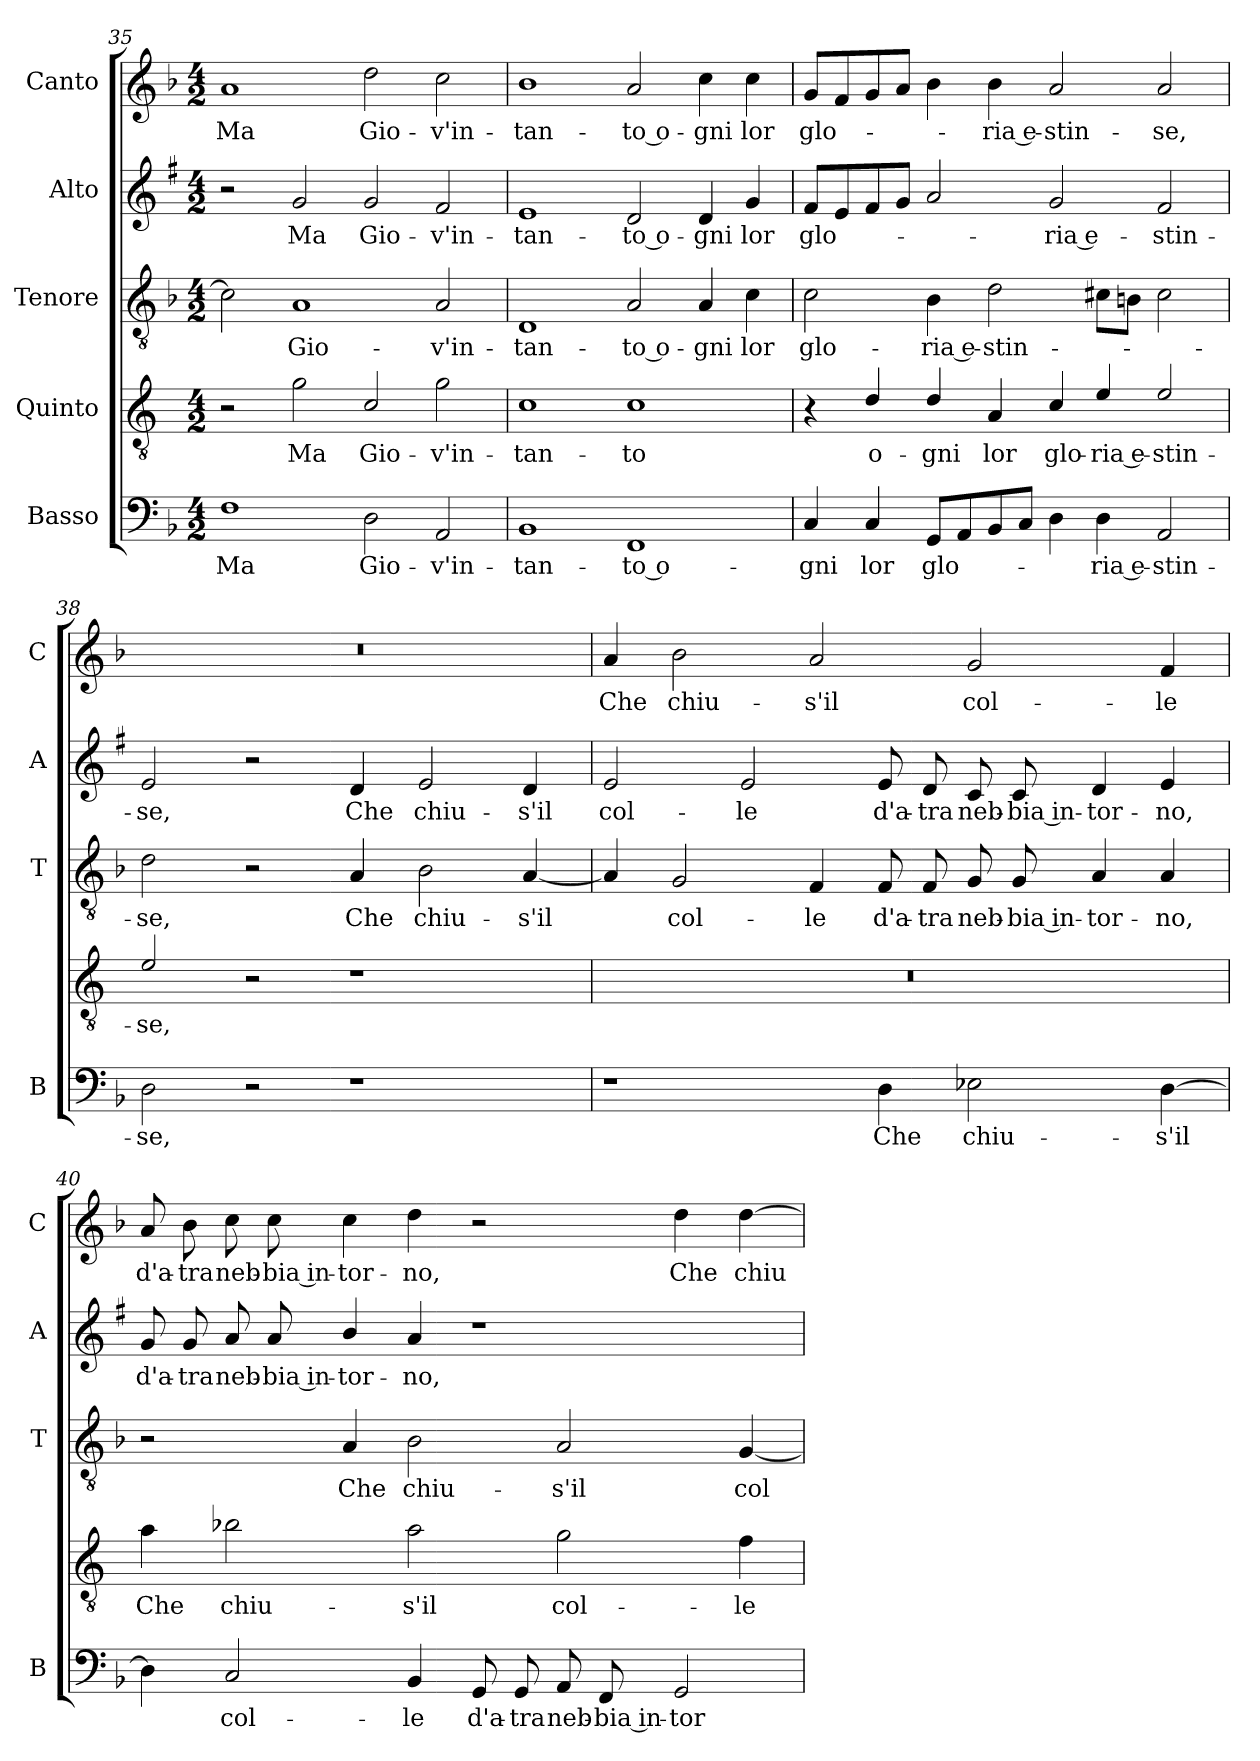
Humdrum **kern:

**kern	**text	**kern	**text	**kern	**text	**kern	**text	**kern	**text
*part5	*part5	*part4	*part4	*part3	*part3	*part2	*part2	*part1	*part1
*staff5	*staff5	*staff4	*staff4	*staff3	*staff3	*staff2	*staff2	*staff1	*staff1
*I"Basso	*	*I"Quinto	*	*I"Tenore	*	*I"Alto	*	*I"Canto	*
*I'B	*	*	*	*I'T	*	*I'A	*	*I'C	*
*clefF4	*	*clefGv2	*	*clefGv2	*	*clefG2	*	*clefG2	*
*	*	*ITrd4c7	*	*	*	*ITrd1c2	*	*	*
*k[b-]	*	*k[b-]	*	*k[b-]	*	*k[b-]	*	*k[b-]	*
*F:	*	*F:	*	*F:	*	*F:	*	*F:	*
*M4/2	*	*M4/2	*	*M4/2	*	*M4/2	*	*M4/2	*
=35	=35	=35	=35	=35	=35	=35	=35	=35	=35
!	!LO:LY:b	!	!	!	!	!	!	!	!LO:LY:b
1F	Ma	2r	.	2c\]	.	2r	.	1a	Ma
!	!	!	!LO:LY:b	!	!LO:LY:b	!	!LO:LY:b	!	!
.	.	2c\	Ma	1A	Gio-	2f/	Ma	.	.
!	!LO:LY:b	!	!LO:LY:b	!	!	!	!LO:LY:b	!	!LO:LY:b
2D\	Gio-	2F/	Gio-	.	.	2f/	Gio-	2dd\	Gio-
!	!LO:LY:b	!	!LO:LY:b	!	!LO:LY:b	!	!LO:LY:b	!	!LO:LY:b
2AA/	-v'in-	2c\	-v'in-	2A/	-v'in-	2e/	-v'in-	2cc\	-v'in-
=36	=36	=36	=36	=36	=36	=36	=36	=36	=36
!	!LO:LY:b	!	!LO:LY:b	!	!LO:LY:b	!	!LO:LY:b	!	!LO:LY:b
1BB-	-tan-	1F	-tan-	1D	-tan-	1d	-tan-	1b-	-tan-
!	!LO:LY:b	!	!LO:LY:b	!	!LO:LY:b	!	!LO:LY:b	!	!LO:LY:b
1FF	-to o-	1F	-to	2A/	-to o-	2c/	-to o-	2a/	-to o-
!	!	!	!	!	!LO:LY:b	!	!LO:LY:b	!	!LO:LY:b
.	.	.	.	4A/	-gni	4c/	-gni	4cc\	-gni
!	!	!	!	!	!LO:LY:b	!	!LO:LY:b	!	!LO:LY:b
.	.	.	.	4c\	lor	4f/	lor	4cc\	lor
!!LO:PB:g=z
=37	=37	=37	=37	=37	=37	=37	=37	=37	=37
!	!LO:LY:b	!	!	!	!LO:LY:b	!	!LO:LY:b	!	!LO:LY:b
4C/	-gni	4r	.	2c\	glo-	8e/L	glo-	8g/L	glo-
.	.	.	.	.	.	8d/	.	8f/	.
!	!LO:LY:b	!	!LO:LY:b	!	!	!	!	!	!
4C/	lor	4G/	o-	.	.	8e/	.	8g/	.
.	.	.	.	.	.	8f/J	.	8a/J	.
!	!LO:LY:b	!	!LO:LY:b	!	!LO:LY:b	!	!	!	!
8GG/L	glo-	4G/	-gni	4B-\	-ria e-	2g/	.	4b-\	.
8AA/	.	.	.	.	.	.	.	.	.
!	!	!	!LO:LY:b	!	!LO:LY:b	!	!	!	!LO:LY:b
8BB-/	.	4D/	lor	2d\	-stin-	.	.	4b-\	-ria e-
8C/J	.	.	.	.	.	.	.	.	.
!	!	!	!LO:LY:b	!	!	!	!LO:LY:b	!	!LO:LY:b
4D\	.	4F/	glo-	.	.	2f/	-ria e-	2a/	-stin-
!	!LO:LY:b	!	!LO:LY:b	!	!	!	!	!	!
4D\	-ria e-	4A/	-ria e-	8c#X\L	.	.	.	.	.
.	.	.	.	8Bn\J	.	.	.	.	.
!	!LO:LY:b	!	!LO:LY:b	!	!	!	!LO:LY:b	!	!LO:LY:b
2AA/	-stin-	2A/	-stin-	2c#\	.	2e/	-stin-	2a/	-se,
=38	=38	=38	=38	=38	=38	=38	=38	=38	=38
!	!LO:LY:b	!	!LO:LY:b	!	!LO:LY:b	!	!LO:LY:b	!	!
2D\	-se,	2A/	-se,	2d\	-se,	2d/	-se,	0r	.
2r	.	2r	.	2r	.	2r	.	.	.
!	!	!	!	!	!LO:LY:b	!	!LO:LY:b	!	!
1r	.	1r	.	4A/	Che	4c/	Che	.	.
!	!	!	!	!	!LO:LY:b	!	!LO:LY:b	!	!
.	.	.	.	2B-\	chiu-	2d/	chiu-	.	.
!	!	!	!	!	!LO:LY:b	!	!LO:LY:b	!	!
.	.	.	.	[4A/	-s'il	4c/	-s'il	.	.
=39	=39	=39	=39	=39	=39	=39	=39	=39	=39
!	!	!	!	!	!	!	!LO:LY:b	!	!LO:LY:b
1r	.	0r	.	4A/]	.	2d/	col-	4a/	Che
!	!	!	!	!	!LO:LY:b	!	!	!	!LO:LY:b
.	.	.	.	2G/	col-	.	.	2b-\	chiu-
!	!	!	!	!	!	!	!LO:LY:b	!	!
.	.	.	.	.	.	2d/	-le	.	.
!	!	!	!	!	!LO:LY:b	!	!	!	!LO:LY:b
.	.	.	.	4F/	-le	.	.	2a/	-s'il
!	!LO:LY:b	!	!	!	!LO:LY:b	!	!LO:LY:b	!	!
4D\	Che	.	.	8F/	d'a-	8d/	d'a-	.	.
!	!	!	!	!	!LO:LY:b	!	!LO:LY:b	!	!
.	.	.	.	8F/	-tra	8c/	-tra	.	.
!	!LO:LY:b	!	!	!	!LO:LY:b	!	!LO:LY:b	!	!LO:LY:b
2E-X\	chiu-	.	.	8G/	neb-	8B-/	neb-	2g/	col-
!	!	!	!	!	!LO:LY:b	!	!LO:LY:b	!	!
.	.	.	.	8G/	-bia in-	8B-/	-bia in-	.	.
!	!	!	!	!	!LO:LY:b	!	!LO:LY:b	!	!
.	.	.	.	4A/	-tor-	4c/	-tor-	.	.
!	!LO:LY:b	!	!	!	!LO:LY:b	!	!LO:LY:b	!	!LO:LY:b
[4D\	-s'il	.	.	4A/	-no,	4d/	-no,	4f/	-le
!!LO:LB:g=z
=40	=40	=40	=40	=40	=40	=40	=40	=40	=40
!	!	!	!LO:LY:b	!	!	!	!LO:LY:b	!	!LO:LY:b
4D\]	.	4d\	Che	2r	.	8f/	d'a-	8a/	d'a-
!	!	!	!	!	!	!	!LO:LY:b	!	!LO:LY:b
.	.	.	.	.	.	8f/	-tra	8b-\	-tra
!	!LO:LY:b	!	!LO:LY:b	!	!	!	!LO:LY:b	!	!LO:LY:b
2C/	col-	2e-X\	chiu-	.	.	8g/	neb-	8cc\	neb-
!	!	!	!	!	!	!	!LO:LY:b	!	!LO:LY:b
.	.	.	.	.	.	8g/	-bia in-	8cc\	-bia in-
!	!	!	!	!	!LO:LY:b	!	!LO:LY:b	!	!LO:LY:b
.	.	.	.	4A/	Che	4a/	-tor-	4cc\	-tor-
!	!LO:LY:b	!	!LO:LY:b	!	!LO:LY:b	!	!LO:LY:b	!	!LO:LY:b
4BB-/	-le	2d\	-s'il	2B-\	chiu-	4g/	-no,	4dd\	-no,
!	!LO:LY:b	!	!	!	!	!	!	!	!
8GG/	d'a-	.	.	.	.	1r	.	2r	.
!	!LO:LY:b	!	!	!	!	!	!	!	!
8GG/	-tra	.	.	.	.	.	.	.	.
!	!LO:LY:b	!	!LO:LY:b	!	!LO:LY:b	!	!	!	!
8AA/	neb-	2c\	col-	2A/	-s'il	.	.	.	.
!	!LO:LY:b	!	!	!	!	!	!	!	!
8FF/	-bia in-	.	.	.	.	.	.	.	.
!	!LO:LY:b	!	!	!	!	!	!	!	!LO:LY:b
2GG/	-tor-	.	.	.	.	.	.	4dd\	Che
!	!	!	!LO:LY:b	!	!LO:LY:b	!	!	!	!LO:LY:b
.	.	4B-\	-le	[4G/	col-	.	.	[4dd\	chiu-
=	=	=	=	=	=	=	=	=	=
*-	*-	*-	*-	*-	*-	*-	*-	*-	*-
